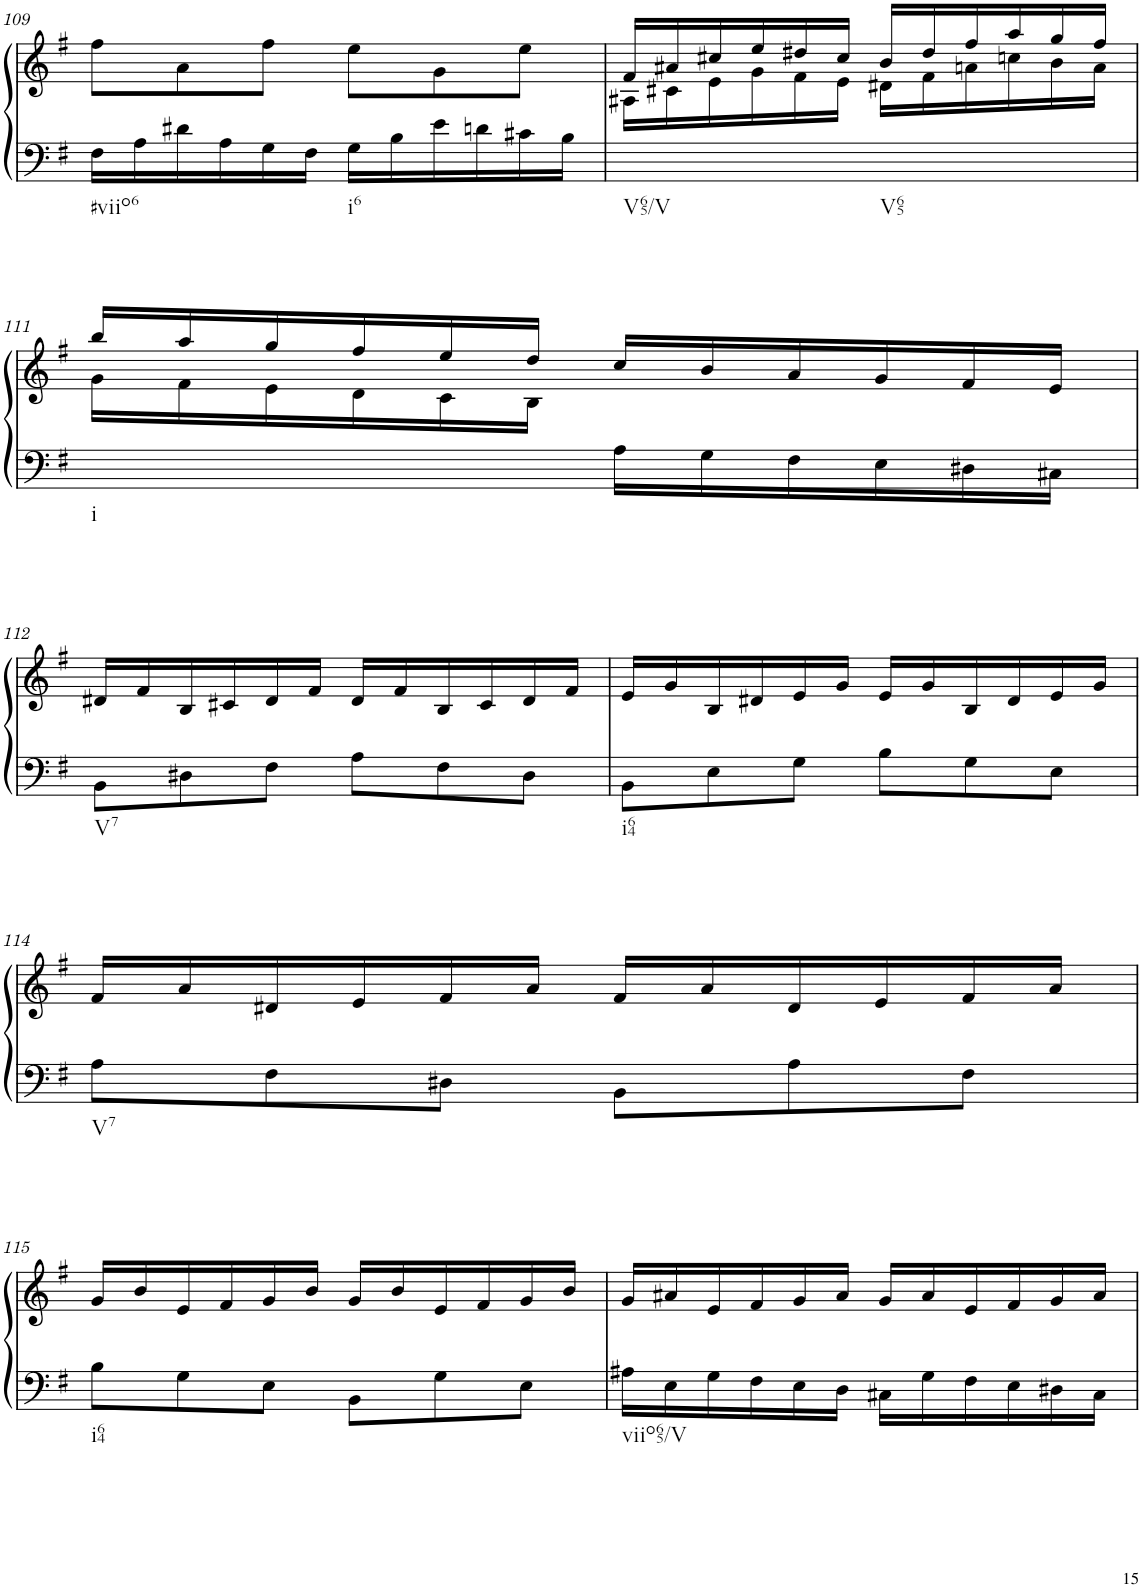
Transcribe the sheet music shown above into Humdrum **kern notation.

**kern	**kern
*part1	*part1
*staff2	*staff1
*I"unbenannt9	*
!!LO:PB:g=z
*clefF4	*clefG2
*k[f#]	*k[f#]
*M6/8	*M6/8
=109	=109
*	*^
!LO:TX:b:t=#viio6	!	!
16F#\LL	2.ryy	8ff#\L
16A\	.	.
16d#X\	.	8a\
16A\	.	.
16G\	.	8ff#\J
16F#\JJ	.	.
!LO:TX:b:t=i6	!	!
16G\LL	.	8ee\L
16B\	.	.
16e\	.	8g\
16dn\	.	.
16c#X\	.	8ee\J
16B\JJ	.	.
=110	=110	=110
!LO:TX:b:t=V65/V	!	!
4ryy	16f#/LL	16A#X\LL
.	16a#X/	16c#X\
.	16cc#X/	16e\
.	16ee/	16g\
!LO:TX:b:t=V65	!	!
4ryy	16dd#X/	16f#\
.	16cc#/JJ	16e\JJ
.	16b/LL	16d#X\LL
.	16dd#/	16f#\
4ryy	16ff#/	16an\
.	16aa/	16ccn\
.	16gg/	16b\
.	16ff#/JJ	16a\JJ
!!LO:LB:g=z	!!
=111	=111	=111
!LO:TX:b:t=i	!	!
4.ryy	16bb/LL	16g\LL
.	16aa/	16f#\
.	16gg/	16e\
.	16ff#/	16d\
.	16ee/	16c\
.	16dd/JJ	16B\JJ
16A\LL	16cc/LL	4.ryy
16G\	16b/	.
16F#\	16a/	.
16E\	16g/	.
16D#X\	16f#/	.
16C#X\JJ	16e/JJ	.
*	*v	*v
!!LO:LB:g=z
=112	=112
!LO:TX:b:t=V7	!
8BB\L	16d#X/LL
.	16f#/
8D#X\	16B/
.	16c#X/
8F#\J	16d#/
.	16f#/JJ
8A\L	16d#/LL
.	16f#/
8F#\	16B/
.	16c#/
8D#\J	16d#/
.	16f#/JJ
=113	=113
!LO:TX:b:t=i64	!
8BB\L	16e/LL
.	16g/
8E\	16B/
.	16d#X/
8G\J	16e/
.	16g/JJ
8B\L	16e/LL
.	16g/
8G\	16B/
.	16d#/
8E\J	16e/
.	16g/JJ
!!LO:LB:g=z
=114	=114
!LO:TX:b:t=V7	!
8A\L	16f#/LL
.	16a/
8F#\	16d#X/
.	16e/
8D#X\J	16f#/
.	16a/JJ
8BB\L	16f#/LL
.	16a/
8A\	16d#/
.	16e/
8F#\J	16f#/
.	16a/JJ
!!LO:LB:g=z
=115	=115
!LO:TX:b:t=i64	!
8B\L	16g/LL
.	16b/
8G\	16e/
.	16f#/
8E\J	16g/
.	16b/JJ
8BB\L	16g/LL
.	16b/
8G\	16e/
.	16f#/
8E\J	16g/
.	16b/JJ
=116	=116
!LO:TX:b:t=viio65/V	!
16A#X\LL	16g/LL
16E\	16a#X/
16G\	16e/
16F#\	16f#/
16E\	16g/
16D\JJ	16a#/JJ
16C#X\LL	16g/LL
16G\	16a#/
16F#\	16e/
16E\	16f#/
16D#X\	16g/
16C#\JJ	16a#/JJ
=	=
*-	*-
